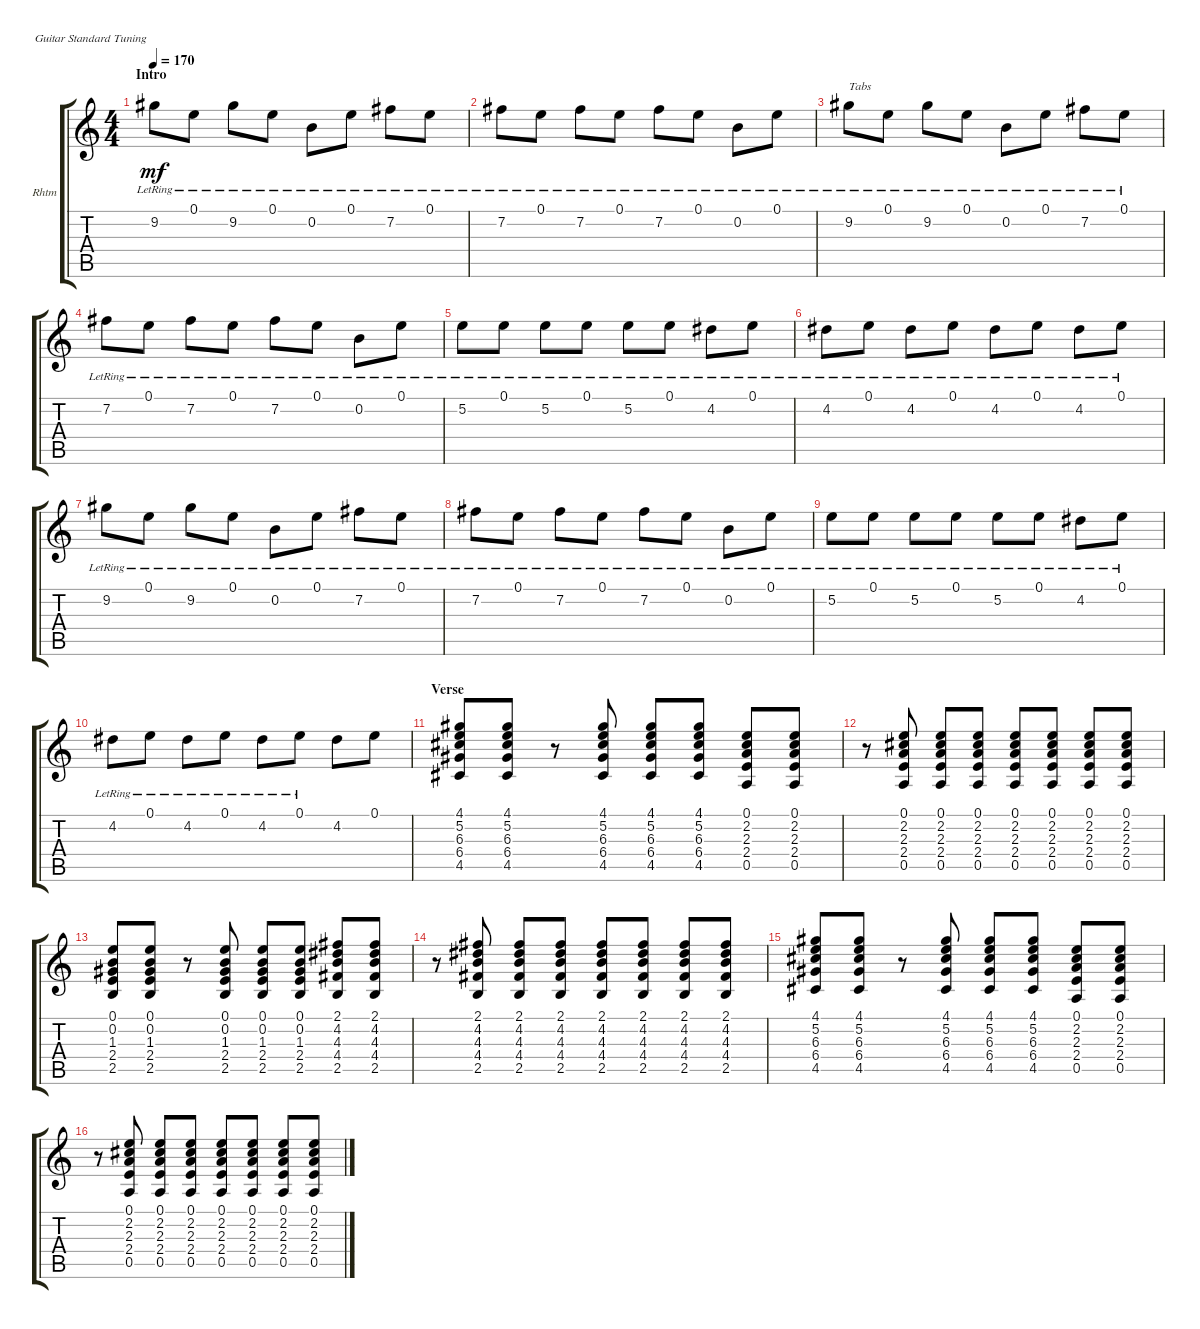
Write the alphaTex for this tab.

\defaultSystemsLayout 4
\bracketExtendMode groupsimilarinstruments
\firstSystemTrackNameOrientation horizontal
\otherSystemsTrackNameOrientation horizontal
\track ("Rhytm Guitar" "Rhtm") {instrument acousticguitarsteel}
\staff {score tabs}
\tuning (E4 B3 G3 D3 A2 E2)
\ts (4 4)
\section ("" "Intro ")
\tempo 170
\clef g2
\ks c
9.2{lr}.8{dy mf instrument acousticguitarsteel} 0.1{lr}.8 9.2{lr}.8 0.1{lr}.8 0.2{lr}.8 0.1{lr}.8 7.2{lr}.8 0.1{lr}.8 |
7.2{lr}.8 0.1{lr}.8 7.2{lr}.8 0.1{lr}.8 7.2{lr}.8 0.1{lr}.8 0.2{lr}.8 0.1{lr}.8 |
\scale
0.485477 9.2{lr}.8{txt "Tabs"} 0.1{lr}.8 9.2{lr}.8 0.1{lr}.8 0.2{lr}.8 0.1{lr}.8 7.2{lr}.8 0.1{lr}.8 |
\scale
0.257261 7.2{lr}.8{txt ""} 0.1{lr}.8 7.2{lr}.8 0.1{lr}.8 7.2{lr}.8 0.1{lr}.8 0.2{lr}.8 0.1{lr}.8 |
\scale
0.257261 5.2{lr}.8 0.1{lr}.8 5.2{lr}.8 0.1{lr}.8 5.2{lr}.8 0.1{lr}.8 4.2{lr}.8 0.1{lr}.8 |
4.2{lr}.8{txt ""} 0.1{lr}.8 4.2{lr}.8 0.1{lr}.8 4.2{lr}.8 0.1{lr}.8 4.2{lr}.8 0.1{lr}.8 |
9.2{lr}.8 0.1{lr}.8 9.2{lr}.8 0.1{lr}.8 0.2{lr}.8 0.1{lr}.8 7.2{lr}.8 0.1{lr}.8 |
7.2{lr}.8 0.1{lr}.8 7.2{lr}.8 0.1{lr}.8 7.2{lr}.8 0.1{lr}.8 0.2{lr}.8 0.1{lr}.8 |
5.2{lr}.8 0.1{lr}.8 5.2{lr}.8 0.1{lr}.8 5.2{lr}.8 0.1{lr}.8 4.2{lr}.8 0.1{lr}.8 |
4.2{lr}.8 0.1{lr}.8 4.2{lr}.8 0.1{lr}.8 4.2{lr}.8 0.1{lr}.8 4.2.8 0.1.8 |
\section ("" "Verse")
(4.5 6.4 6.3 5.2 4.1).8 (4.5 6.4 6.3 5.2 4.1).8 r.8 (4.5 6.4 6.3 5.2 4.1).8 (4.5 6.4 6.3 5.2 4.1).8 (4.5 6.4 6.3 5.2 4.1).8 (2.2 2.3 2.4 0.5 0.1).8 (2.2 2.3 2.4 0.5 0.1).8 |
r.8 (2.2 2.3 2.4 0.5 0.1).8 (2.2 2.3 2.4 0.5 0.1).8 (2.2 2.3 2.4 0.5 0.1).8 (2.2 2.3 2.4 0.5 0.1).8 (2.2 2.3 2.4 0.5 0.1).8 (2.2 2.3 2.4 0.5 0.1).8 (2.2 2.3 2.4 0.5 0.1).8 |
(2.5 2.4 1.3 0.2 0.1).8 (2.5 2.4 1.3 0.2 0.1).8 r.8 (2.5 2.4 1.3 0.2 0.1).8 (2.5 2.4 1.3 0.2 0.1).8 (2.5 2.4 1.3 0.2 0.1).8 (2.1 4.2 4.3 4.4 2.5).8 (2.1 4.2 4.3 4.4 2.5).8 |
r.8 (2.1 4.2 4.3 4.4 2.5).8 (2.1 4.2 4.3 4.4 2.5).8 (2.1 4.2 4.3 4.4 2.5).8 (2.1 4.2 4.3 4.4 2.5).8 (2.1 4.2 4.3 4.4 2.5).8 (2.1 4.2 4.3 4.4 2.5).8 (2.1 4.2 4.3 4.4 2.5).8 |
(4.5 6.4 6.3 5.2 4.1).8 (4.5 6.4 6.3 5.2 4.1).8 r.8 (4.5 6.4 6.3 5.2 4.1).8 (4.5 6.4 6.3 5.2 4.1).8 (4.5 6.4 6.3 5.2 4.1).8 (2.2 2.3 2.4 0.5 0.1).8 (2.2 2.3 2.4 0.5 0.1).8 |
r.8 (2.2 2.3 2.4 0.5 0.1).8 (2.2 2.3 2.4 0.5 0.1).8 (2.2 2.3 2.4 0.5 0.1).8 (2.2 2.3 2.4 0.5 0.1).8 (2.2 2.3 2.4 0.5 0.1).8 (2.2 2.3 2.4 0.5 0.1).8 (2.2 2.3 2.4 0.5 0.1).8
